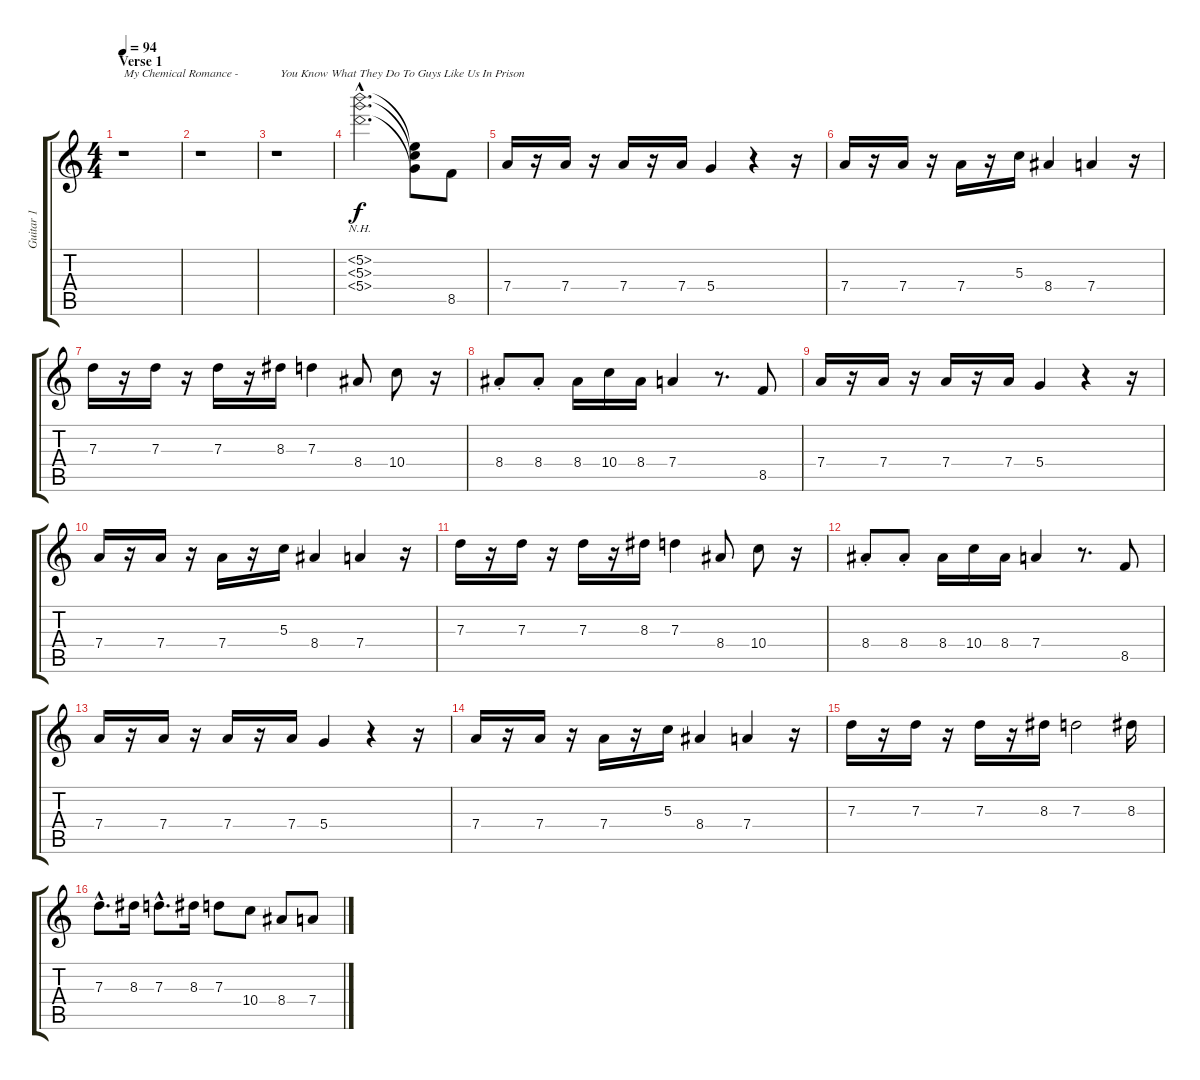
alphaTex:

\track ("Guitar 1" "Guitar 1") {instrument distortionguitar}
\staff {score tabs}
\tuning (E4 B3 G3 D3 A2 E2) {hide}
\ts (4 4)
\section ("" "Verse 1")
\tempo 94
\clef g2
\ks c
r.1{txt "My Chemical Romance - " dy f instrument distortionguitar} |
r.1 |
r.1{txt " You Know What They Do To Guys Like Us In Prison"} |
(5.2{nh hac} 5.3{nh hac} 5.4{nh hac}).2{d} (5.2{t} 5.3{t} 5.4{t}).8 8.5.8 |
7.4.16 r.16 7.4.16 r.16 7.4.16 r.16 7.4.16 5.4.4 r.4 r.16 |
7.4.16 r.16 7.4.16 r.16 7.4.16 r.16 5.3.16 8.4.4 7.4.4 r.16 |
7.3.16 r.16 7.3.16 r.16 7.3.16 r.16 8.3.16 7.3.4 8.4.8 10.4.8 r.16 |
8.4{st}.8 8.4{st}.8 8.4.16 10.4.16 8.4.16 7.4.4 r.8{d} 8.5.8 |
7.4.16 r.16 7.4.16 r.16 7.4.16 r.16 7.4.16 5.4.4 r.4 r.16 |
7.4.16 r.16 7.4.16 r.16 7.4.16 r.16 5.3.16 8.4.4 7.4.4 r.16 |
7.3.16 r.16 7.3.16 r.16 7.3.16 r.16 8.3.16 7.3.4 8.4.8 10.4.8 r.16 |
8.4{st}.8 8.4{st}.8 8.4.16 10.4.16 8.4.16 7.4.4 r.8{d} 8.5.8 |
7.4.16 r.16 7.4.16 r.16 7.4.16 r.16 7.4.16 5.4.4 r.4 r.16 |
7.4.16 r.16 7.4.16 r.16 7.4.16 r.16 5.3.16 8.4.4 7.4.4 r.16 |
7.3.16 r.16 7.3.16 r.16 7.3.16 r.16 8.3.16 7.3.2 8.3.16 |
7.3{hac}.8{d} 8.3.16 7.3{hac}.8{d} 8.3.16 7.3.8 10.4.8 8.4.8 7.4.8
